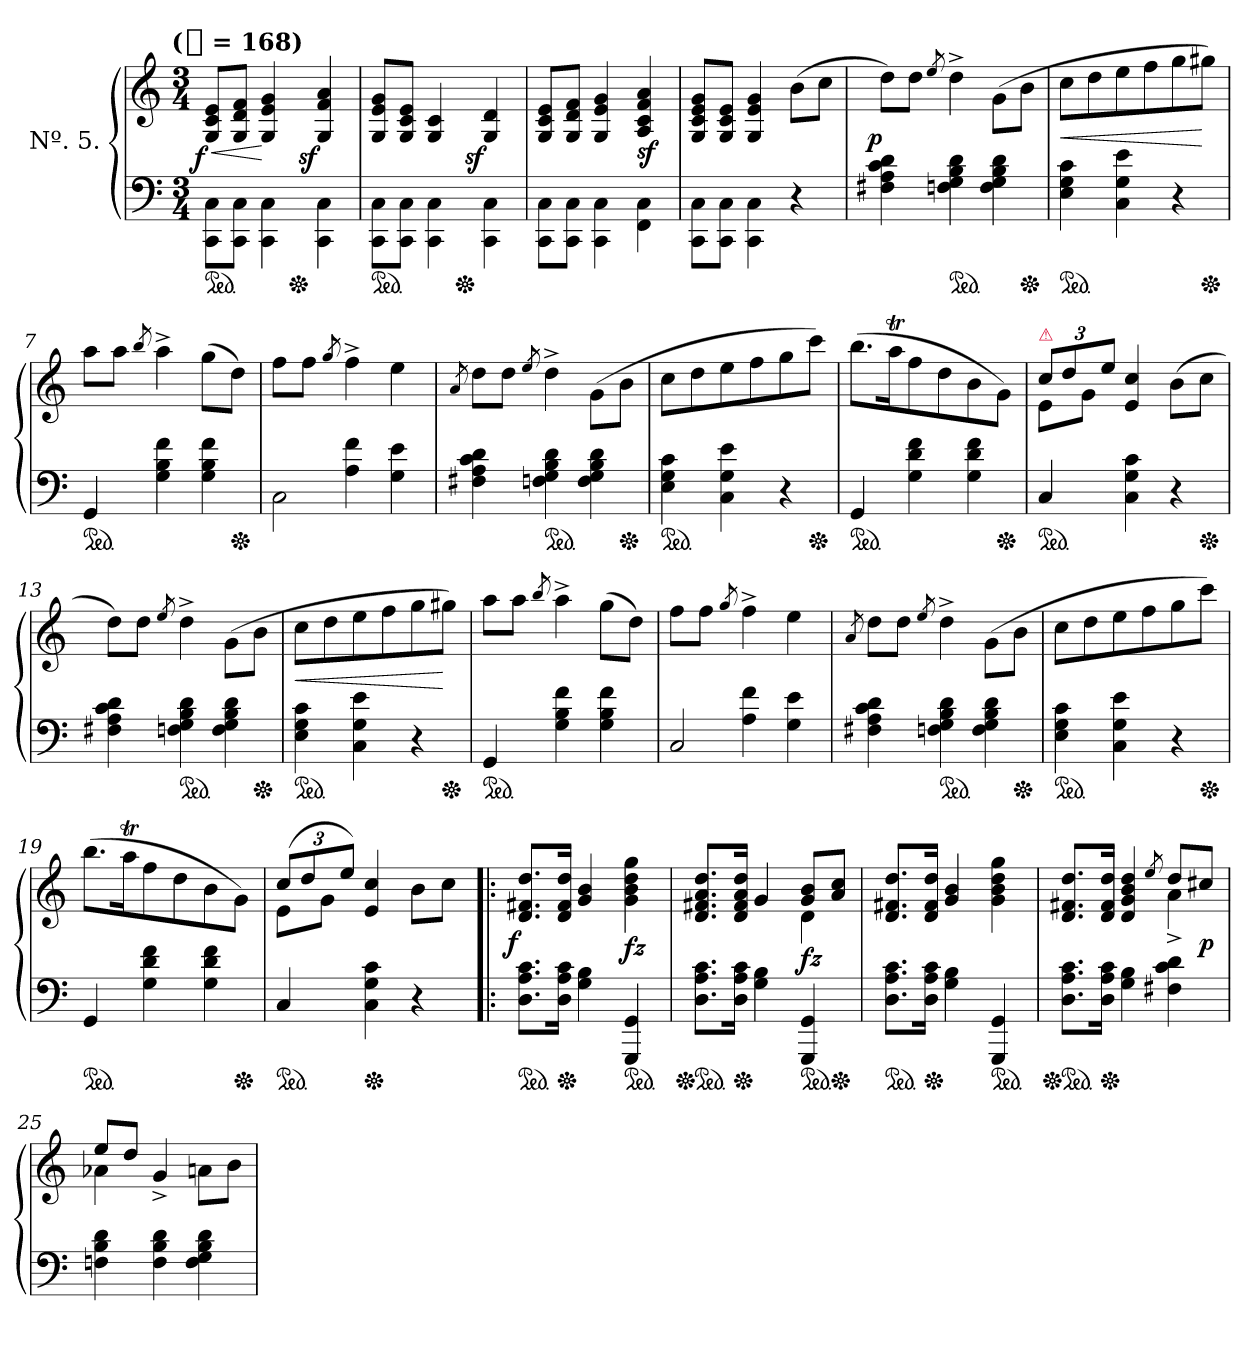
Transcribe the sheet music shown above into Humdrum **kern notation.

**kern	**kern	**dynam
*part1	*part1	*part1
*staff2	*staff1	*staff1/2
*I"Nº. 5.	*	*
*clefF4	*clefG2	*
*k[]	*k[]	*
!!LO:TX:omd:t=([quarter] = 168)
*M3/4	*M3/4	*
*MM168	*MM168	*
=1	=1	=1
!	!LO:TX:a:color=crimson:t=⚠	!
!LO:TX:b:color=crimson:t=⚠	!	!
!	!	!LO:DY:n=1:rj
*ped	*	*
*	*^	*
8CC\ 8C\L	8G/ 8c/ 8e/L	4.ryy	< f
8CC\ 8C\J	8G/ 8d/ 8f/J	.	.
4CC\ 4C\	4G/ 4e/ 4g/	.	[
*Xped	*	*	*
.	.	4.ryy	.
!	!	!	!LO:DY:n=2:rj
4CC\ 4C\	4G/ 4f/ 4a/	.	sf
=2	=2	=2	=2
*ped	*	*	*
8CC\ 8C\L	8G/ 8e/ 8g/L	4.ryy	.
8CC\ 8C\J	8G/ 8c/ 8e/J	.	.
4CC\ 4C\	4G/ 4c/	.	.
*Xped	*	*	*
.	.	4.ryy	.
!	!	!	!LO:DY:rj
4CC\ 4C\	4G/ 4d/	.	sf
*	*v	*v	*
=3	=3	=3
8CC\ 8C\L	8G/ 8c/ 8e/L	.
8CC\ 8C\J	8G/ 8d/ 8f/J	.
4CC\ 4C\	4G/ 4e/ 4g/	.
4FF\ 4C\	4A/ 4c/ 4f/ 4a/	sf
=4	=4	=4
8CC\ 8C\L	8G/ 8c/ 8e/ 8g/L	.
8CC\ 8C\J	8G/ 8c/ 8e/J	.
4CC\ 4C\	4G/ 4e/ 4g/	.
4r	(>8b\L	.
.	8ccJ	.
=5	=5	=5
!	!	!LO:DY:rj
4F#X 4A 4c 4d	8ddL)	p
.	8ddJ	.
.	8qee/	.
*ped	*	*
4Fn 4G 4B 4d	4dd^<	.
4F 4G 4B 4d	(>8g\L	.
*Xped	*	*
.	8bJ	.
=6	=6	=6
*ped	*	*
4E 4G 4c	8ccL	<
.	8dd	.
4C 4G 4e	8ee	.
.	8ff	.
4r	8gg	.
*Xped	*	*
.	8gg#XJ)	[
=7	=7	=7
*ped	*	*
4GG	8aaL	.
.	8aaJ	.
.	8qbb/	.
4G 4B 4f	4aa^<	.
4G 4B 4f	(>8ggL	.
*Xped	*	*
.	8ddJ)	.
=8	=8	=8
*^	*	*
4ryy	2C	8ffL	.
.	.	8ffJ	.
.	.	8qgg/	.
4A\ 4f\	.	4ff^<	.
4G\ 4e\	4ryy	4ee	.
*v	*v	*	*
=9	=9	=9
.	8qa/	.
4F#X 4A 4c 4d	8ddL	.
.	8ddJ	.
.	8qee/	.
*ped	*	*
4Fn 4G 4B 4d	4dd^<	.
4F 4G 4B 4d	(>8g\L	.
*Xped	*	*
.	8bJ	.
=10	=10	=10
*ped	*	*
4E 4G 4c	8ccL	.
.	8dd	.
4C 4G 4e	8ee	.
.	8ff	.
4r	8gg	.
*Xped	*	*
.	8cccJ)	.
=11	=11	=11
*ped	*	*
4GG	(>8.bbL	.
.	16aaTK	.
4G 4d 4f	8ff	.
.	8dd	.
4G 4d 4f	8b	.
*Xped	*	*
.	8gJ)	.
=12	=12	=12
*	*^	*
!	!LO:TX:a:color=crimson:t=⚠	!	!
*ped	*	*	*
4C	12ccL	8eL	.
.	12dd	.	.
.	.	8gJ	.
.	12eeJ	.	.
4C 4G 4c	4e 4cc	4ryy	.
4r	(>8b\L	4ryy	.
*Xped	*	*	*
.	8ccJ	.	.
*	*v	*v	*
=13	=13	=13
4F#X 4A 4c 4d	8ddL)	.
.	8ddJ	.
.	8qee/	.
*ped	*	*
4Fn 4G 4B 4d	4dd^<	.
4F 4G 4B 4d	(>8g\L	.
*Xped	*	*
.	8bJ	.
=14	=14	=14
*ped	*	*
4E 4G 4c	8ccL	<
.	8dd	.
4C 4G 4e	8ee	.
.	8ff	.
4r	8gg	.
*Xped	*	*
.	8gg#XJ)	[
=15	=15	=15
*ped	*	*
4GG	8aaL	.
.	8aaJ	.
.	8qbb/	.
4G 4B 4f	4aa^<	.
4G 4B 4f	(>8ggL	.
.	8ddJ)	.
=16	=16	=16
*^	*	*
2C/	4ryy	8ffL	.
.	.	8ffJ	.
.	.	8qgg/	.
.	4A\ 4f\	4ff^<	.
4ryy	4G\ 4e\	4ee	.
*v	*v	*	*
=17	=17	=17
.	8qa/	.
4F#X 4A 4c 4d	8ddL	.
.	8ddJ	.
.	8qee/	.
*ped	*	*
4Fn 4G 4B 4d	4dd^<	.
4F 4G 4B 4d	(>8g\L	.
*Xped	*	*
.	8bJ	.
=18	=18	=18
*ped	*	*
4E 4G 4c	8ccL	.
.	8dd	.
4C 4G 4e	8ee	.
.	8ff	.
4r	8gg	.
*Xped	*	*
.	8cccJ)	.
=19	=19	=19
*ped	*	*
4GG	(>8.bbL	.
.	16aaTK	.
4G 4d 4f	8ff	.
.	8dd	.
4G 4d 4f	8b	.
*Xped	*	*
.	8gJ)	.
=20	=20	=20
*	*^	*
*ped	*	*	*
4C	(>12ccL	8eL	.
.	12dd	.	.
.	.	8gJ	.
.	12eeJ)	.	.
*Xped	*	*	*
4C 4G 4c	4e 4cc	4ryy	.
4r	8bL	4ryy	.
.	8ccJ	.	.
*	*v	*v	*
=21!|:	=21!|:	=21!|:
!	!	!LO:DY:rj
*ped	*	*
8.D 8.A 8.cL	8.d 8.f#X 8.ddL	f
*Xped	*	*
16D 16A 16cJk	16d 16f# 16ddJk	.
4G 4B	4g 4b	.
!LO:TX:b:color=crimson:t=⚠	!	!
*ped	*	*
4GGG 4GG	4g 4b 4dd 4gg	fz
=22	=22	=22
*	*^	*
*Xped	*	*	*
*ped	*	*	*
8.D 8.A 8.cL	8.d 8.f#X 8.a 8.ddL	4ryy	.
*Xped	*	*	*
16D 16A 16cJk	16d 16f# 16a 16ddJk	.	.
4G 4B	4g	4ryy	.
*ped	*	*	*
4GGG 4GG	8g 8bL	4d	fz
*Xped	*	*	*
.	8a 8ccJ	.	.
*	*v	*v	*
=23	=23	=23
*ped	*	*
8.D 8.A 8.cL	8.d 8.f#X 8.ddL	.
*Xped	*	*
16D 16A 16cJk	16d 16f# 16ddJk	.
4G 4B	4g 4b	.
*ped	*	*
4GGG 4GG	4g 4b 4dd 4gg	.
=24	=24	=24
*	*^	*
*Xped	*	*	*
*ped	*	*	*
8.D 8.A 8.cL	8.d 8.f#X 8.ddL	4ryy	.
*Xped	*	*	*
16D 16A 16cJk	16d 16f# 16ddJk	.	.
4G 4B	4d 4g 4b 4dd	4ryy	.
.	8qee/	.	.
4F#X 4c 4d	8ddL	4a^<	.
.	8cc#XJ	.	p
=25	=25	=25	=25
4Fn 4B 4d	8eeL	4a-X	.
.	8ddJ	.	.
4F 4B 4d	4g^<	4ryy	.
4F 4G 4B 4d	8an\L	4ryy	.
.	8bJ	.	.
*	*v	*v	*
=	=	=
*-	*-	*-
